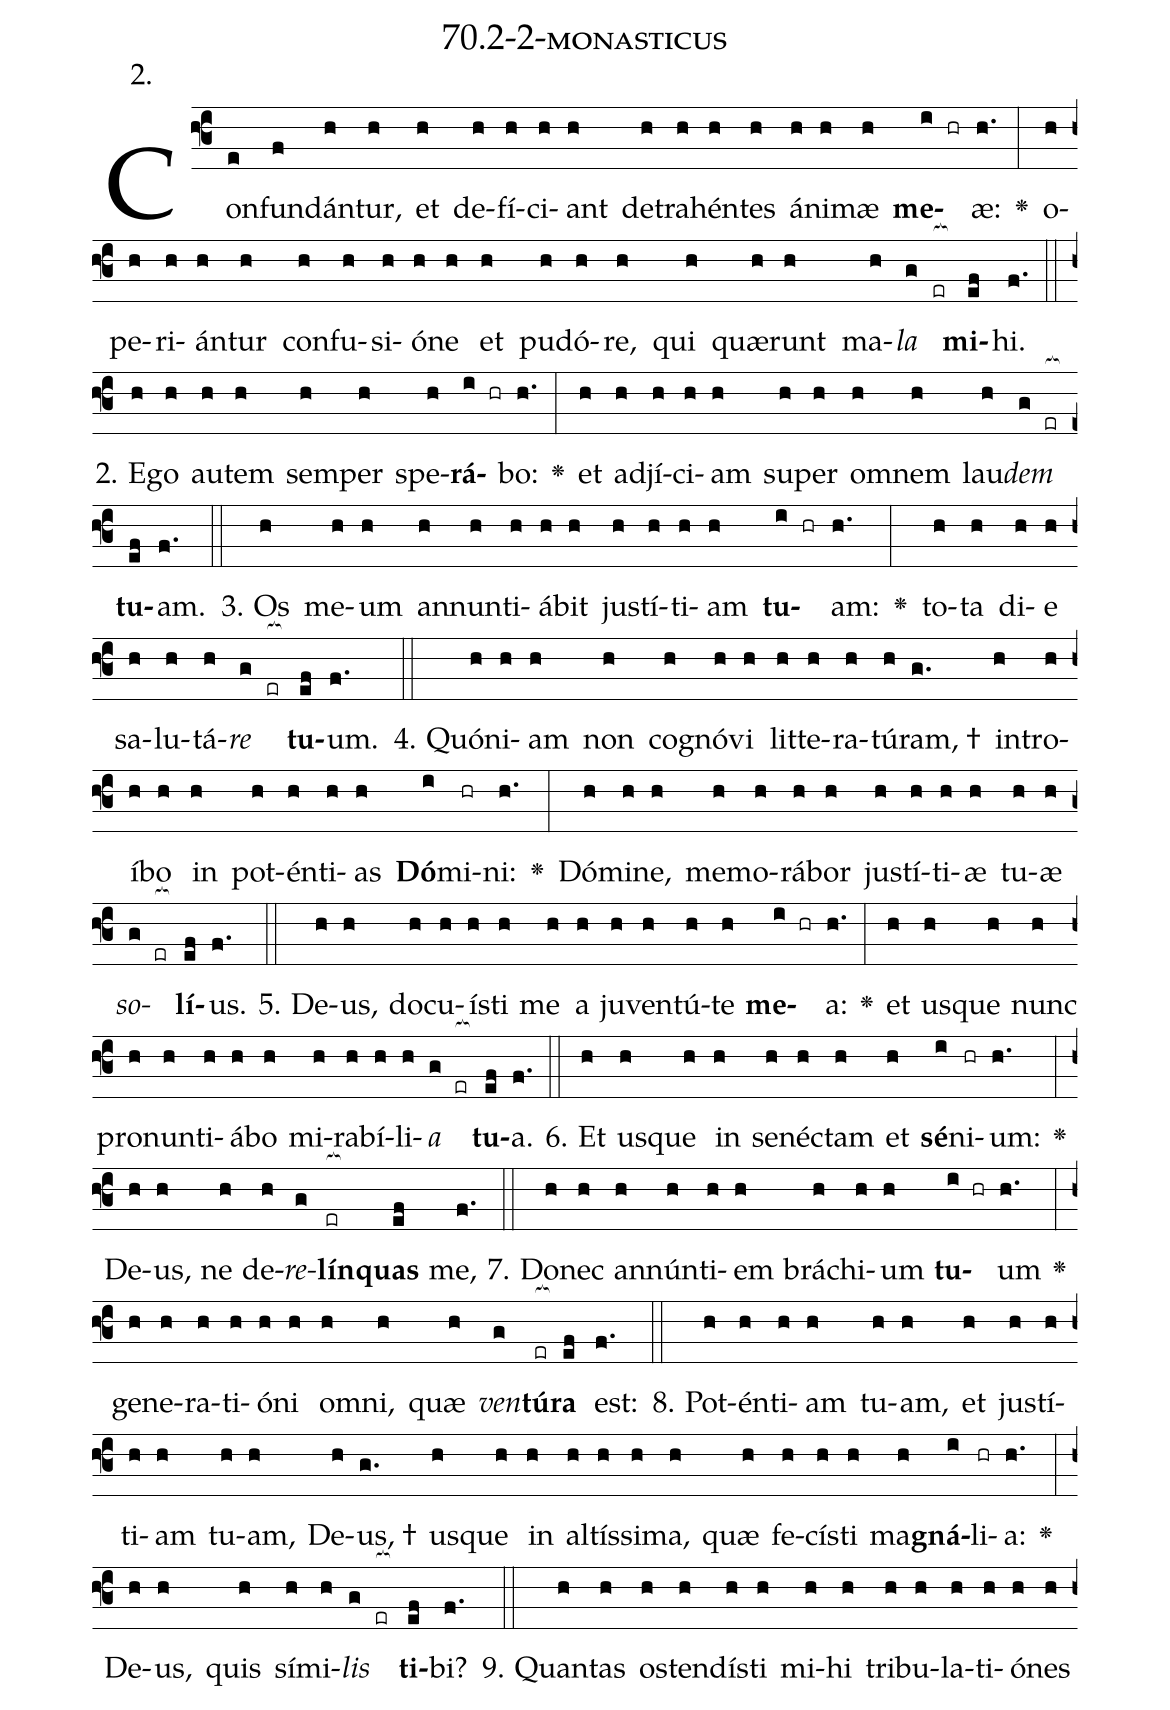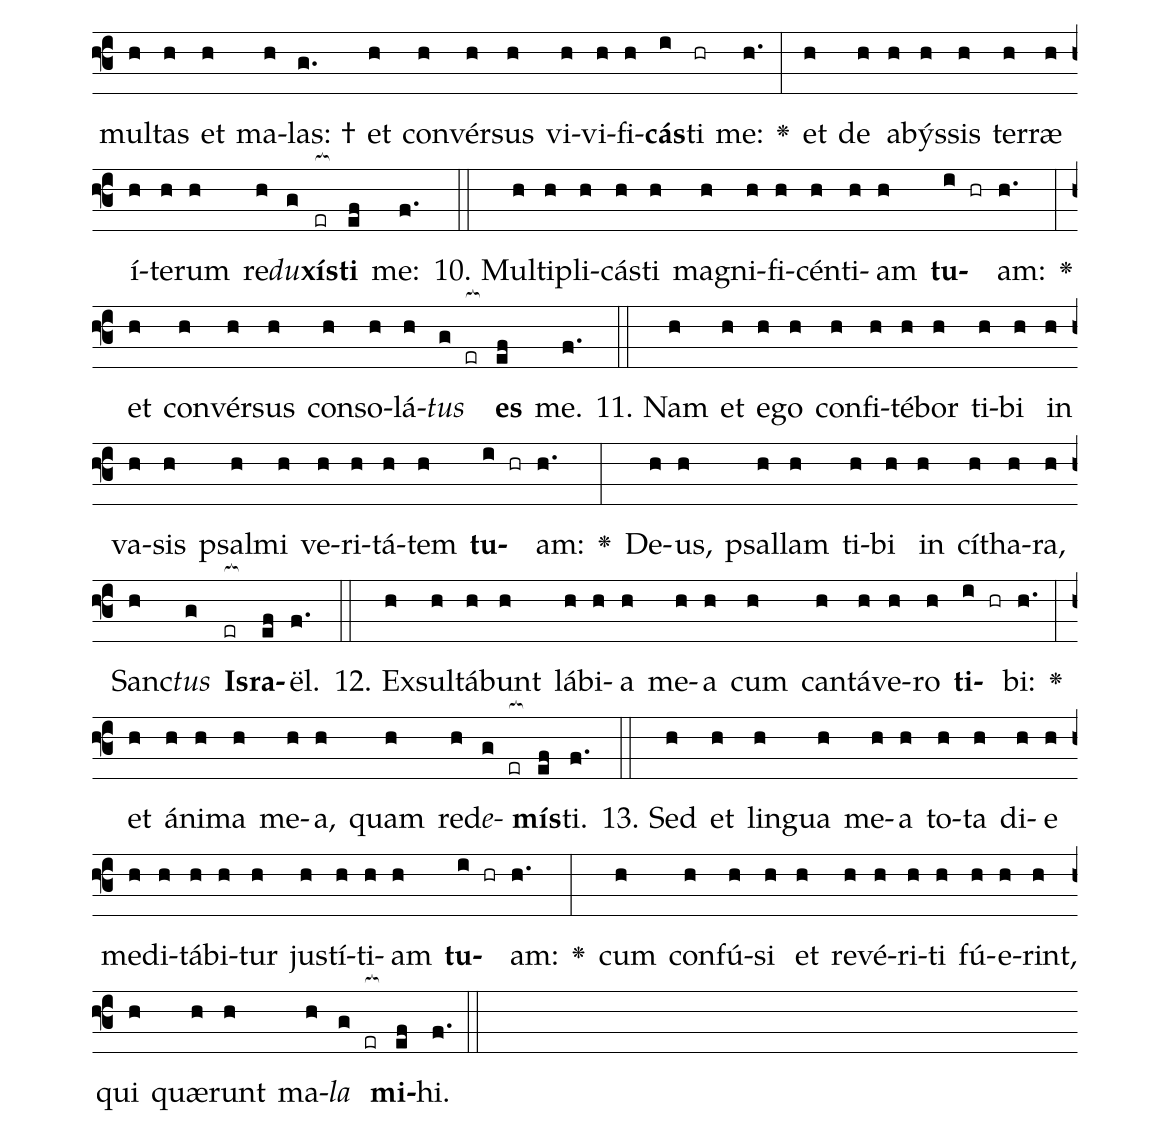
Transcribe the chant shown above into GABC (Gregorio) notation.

name: 70.2-2-monasticus;
annotation: 2.;
%%
(f3)Con(e)fun(f)dán(h)tur,(h) et(h) de(h)fí(h)ci(h)ant(h) de(h)tra(h)hén(h)tes(h) á(h)ni(h)mæ(h) <b>me</b>(i hr)æ:(h.) <v>\greheightstar</v>(:) o(h)pe(h)ri(h)án(h)tur(h) con(h)fu(h)si(h)ó(h)ne(h) et(h) pu(h)dó(h)re,(h) qui(h) quæ(h)runt(h) ma(h)<i>la</i>(g er[ocb:1{]) <b>mi</b>(ef[ocb:0}])hi.(f.) (::)
2. E(h)go(h) au(h)tem(h) sem(h)per(h) spe(h)<b>rá</b>(i hr)bo:(h.) <v>\greheightstar</v>(:) et(h) ad(h)jí(h)ci(h)am(h) su(h)per(h) om(h)nem(h) lau(h)<i>dem</i>(g er[ocb:1{]) <b>tu</b>(ef[ocb:0}])am.(f.) (::)
3. Os(h) me(h)um(h) an(h)nun(h)ti(h)á(h)bit(h) jus(h)tí(h)ti(h)am(h) <b>tu</b>(i hr)am:(h.) <v>\greheightstar</v>(:) to(h)ta(h) di(h)e(h) sa(h)lu(h)tá(h)<i>re</i>(g er[ocb:1{]) <b>tu</b>(ef[ocb:0}])um.(f.) (::)
4. Quón(h)i(h)am(h) non(h) co(h)gnó(h)vi(h) lit(h)te(h)ra(h)tú(h)ram, †(g.) in(h)tro(h)í(h)bo(h) in(h) pot(h)én(h)ti(h)as(h) <b>Dó</b>(i)mi(hr)ni:(h.) <v>\greheightstar</v>(:) Dó(h)mi(h)ne,(h) me(h)mo(h)rá(h)bor(h) jus(h)tí(h)ti(h)æ(h) tu(h)æ(h) <i>so</i>(g er[ocb:1{])<b>lí</b>(ef[ocb:0}])us.(f.) (::)
5. De(h)us,(h) do(h)cu(h)ís(h)ti(h) me(h) a(h) ju(h)ven(h)tú(h)te(h) <b>me</b>(i hr)a:(h.) <v>\greheightstar</v>(:) et(h) us(h)que(h) nunc(h) pro(h)nun(h)ti(h)á(h)bo(h) mi(h)ra(h)bí(h)li(h)<i>a</i>(g er[ocb:1{]) <b>tu</b>(ef[ocb:0}])a.(f.) (::)
6. Et(h) us(h)que(h) in(h) se(h)néc(h)tam(h) et(h) <b>sé</b>(i)ni(hr)um:(h.) <v>\greheightstar</v>(:) De(h)us,(h) ne(h) de(h)<i>re</i>(g)<b>lín</b>(er[ocb:1{])<b>quas</b>(ef[ocb:0}]) me,(f.) (::)
7. Do(h)nec(h) an(h)nún(h)ti(h)em(h) brá(h)chi(h)um(h) <b>tu</b>(i hr)um(h.) <v>\greheightstar</v>(:) ge(h)ne(h)ra(h)ti(h)ó(h)ni(h) om(h)ni,(h) quæ(h) <i>ven</i>(g)<b>tú</b>(er[ocb:1{])<b>ra</b>(ef[ocb:0}]) est:(f.) (::)
8. Pot(h)én(h)ti(h)am(h) tu(h)am,(h) et(h) jus(h)tí(h)ti(h)am(h) tu(h)am,(h) De(h)us, †(g.) us(h)que(h) in(h) al(h)tís(h)si(h)ma,(h) quæ(h) fe(h)cís(h)ti(h) ma(h)<b>gná</b>(i)li(hr)a:(h.) <v>\greheightstar</v>(:) De(h)us,(h) quis(h) sí(h)mi(h)<i>lis</i>(g er[ocb:1{]) <b>ti</b>(ef[ocb:0}])bi?(f.) (::)
9. Quan(h)tas(h) os(h)ten(h)dís(h)ti(h) mi(h)hi(h) tri(h)bu(h)la(h)ti(h)ó(h)nes(h) mul(h)tas(h) et(h) ma(h)las: †(g.) et(h) con(h)vér(h)sus(h) vi(h)vi(h)fi(h)<b>cás</b>(i)ti(hr) me:(h.) <v>\greheightstar</v>(:) et(h) de(h) a(h)býs(h)sis(h) ter(h)ræ(h) í(h)te(h)rum(h) re(h)<i>du</i>(g)<b>xís</b>(er[ocb:1{])<b>ti</b>(ef[ocb:0}]) me:(f.) (::)
10. Mul(h)ti(h)pli(h)cás(h)ti(h) ma(h)gni(h)fi(h)cén(h)ti(h)am(h) <b>tu</b>(i hr)am:(h.) <v>\greheightstar</v>(:) et(h) con(h)vér(h)sus(h) con(h)so(h)lá(h)<i>tus</i>(g er[ocb:1{]) <b>es</b>(ef[ocb:0}]) me.(f.) (::)
11. Nam(h) et(h) e(h)go(h) con(h)fi(h)té(h)bor(h) ti(h)bi(h) in(h) va(h)sis(h) psal(h)mi(h) ve(h)ri(h)tá(h)tem(h) <b>tu</b>(i hr)am:(h.) <v>\greheightstar</v>(:) De(h)us,(h) psal(h)lam(h) ti(h)bi(h) in(h) cí(h)tha(h)ra,(h) Sanc(h)<i>tus</i>(g) <b>Is</b>(er[ocb:1{])<b>ra</b>(ef[ocb:0}])ël.(f.) (::)
12. Ex(h)sul(h)tá(h)bunt(h) lá(h)bi(h)a(h) me(h)a(h) cum(h) can(h)tá(h)ve(h)ro(h) <b>ti</b>(i hr)bi:(h.) <v>\greheightstar</v>(:) et(h) á(h)ni(h)ma(h) me(h)a,(h) quam(h) red(h)<i>e</i>(g er[ocb:1{])<b>mís</b>(ef[ocb:0}])ti.(f.) (::)
13. Sed(h) et(h) lin(h)gua(h) me(h)a(h) to(h)ta(h) di(h)e(h) me(h)di(h)tá(h)bi(h)tur(h) jus(h)tí(h)ti(h)am(h) <b>tu</b>(i hr)am:(h.) <v>\greheightstar</v>(:) cum(h) con(h)fú(h)si(h) et(h) re(h)vé(h)ri(h)ti(h) fú(h)e(h)rint,(h) qui(h) quæ(h)runt(h) ma(h)<i>la</i>(g er[ocb:1{]) <b>mi</b>(ef[ocb:0}])hi.(f.) (::)
